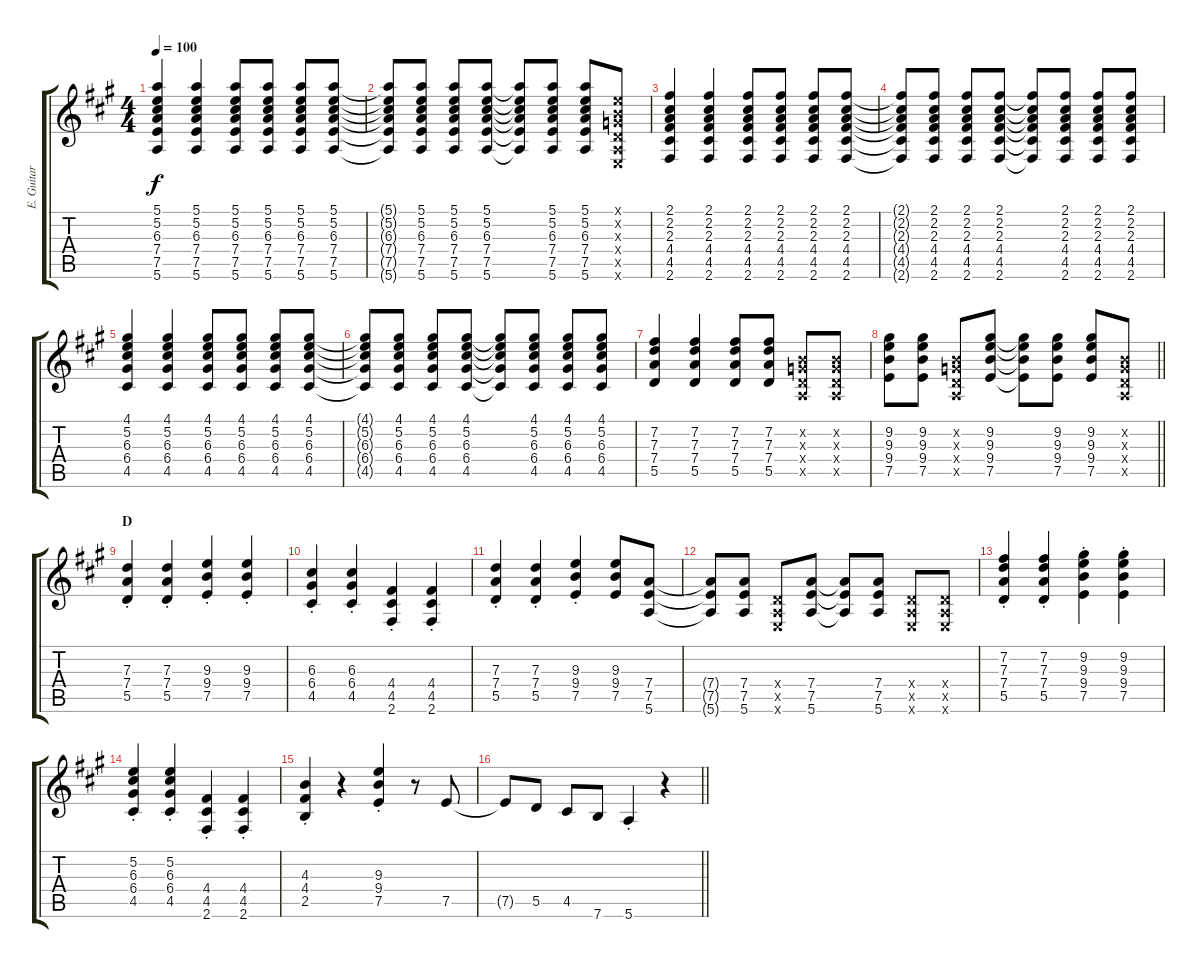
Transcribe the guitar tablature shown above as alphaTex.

\track ("E. Guitar III" "E. Guitar ") {instrument overdrivenguitar}
\staff {score tabs}
\tuning (E4 B3 G3 D3 A2 E2) {hide}
\ts (4 4)
\tempo 100
\clef g2
\ks a
(5.1 5.2 6.3 7.4 7.5 5.6).4{dy f} (5.1 5.2 6.3 7.4 7.5 5.6).4 (5.1 5.2 6.3 7.4 7.5 5.6).8 (5.1 5.2 6.3 7.4 7.5 5.6).8 (5.1 5.2 6.3 7.4 7.5 5.6).8 (5.1 5.2 6.3 7.4 7.5 5.6).8 |
(5.1{t} 5.2{t} 6.3{t} 7.4{t} 7.5{t} 5.6{t}).8 (5.1 5.2 6.3 7.4 7.5 5.6).8 (5.1 5.2 6.3 7.4 7.5 5.6).8 (5.1 5.2 6.3 7.4 7.5 5.6).8 (5.1{t} 5.2{t} 6.3{t} 7.4{t} 7.5{t} 5.6{t}).8 (5.1 5.2 6.3 7.4 7.5 5.6).8 (5.1 5.2 6.3 7.4 7.5 5.6).8 (0.1{x} 0.2{x} 0.3{x} 0.4{x} 0.5{x} 0.6{x}).8 |
(2.1 2.2 2.3 4.4 4.5 2.6).4 (2.1 2.2 2.3 4.4 4.5 2.6).4 (2.1 2.2 2.3 4.4 4.5 2.6).8 (2.1 2.2 2.3 4.4 4.5 2.6).8 (2.1 2.2 2.3 4.4 4.5 2.6).8 (2.1 2.2 2.3 4.4 4.5 2.6).8 |
(2.1{t} 2.2{t} 2.3{t} 4.4{t} 4.5{t} 2.6{t}).8 (2.1 2.2 2.3 4.4 4.5 2.6).8 (2.1 2.2 2.3 4.4 4.5 2.6).8 (2.1 2.2 2.3 4.4 4.5 2.6).8 (2.1{t} 2.2{t} 2.3{t} 4.4{t} 4.5{t} 2.6{t}).8 (2.1 2.2 2.3 4.4 4.5 2.6).8 (2.1 2.2 2.3 4.4 4.5 2.6).8 (2.1 2.2 2.3 4.4 4.5 2.6).8 |
(4.1 5.2 6.3 6.4 4.5).4 (4.1 5.2 6.3 6.4 4.5).4 (4.1 5.2 6.3 6.4 4.5).8 (4.1 5.2 6.3 6.4 4.5).8 (4.1 5.2 6.3 6.4 4.5).8 (4.1 5.2 6.3 6.4 4.5).8 |
(4.1{t} 5.2{t} 6.3{t} 6.4{t} 4.5{t}).8 (4.1 5.2 6.3 6.4 4.5).8 (4.1 5.2 6.3 6.4 4.5).8 (4.1 5.2 6.3 6.4 4.5).8 (4.1{t} 5.2{t} 6.3{t} 6.4{t} 4.5{t}).8 (4.1 5.2 6.3 6.4 4.5).8 (4.1 5.2 6.3 6.4 4.5).8 (4.1 5.2 6.3 6.4 4.5).8 |
(7.2 7.3 7.4 5.5).4 (7.2 7.3 7.4 5.5).4 (7.2 7.3 7.4 5.5).8 (7.2 7.3 7.4 5.5).8 (0.2{x} 0.3{x} 0.4{x} 0.5{x}).8 (0.2{x} 0.3{x} 0.4{x} 0.5{x}).8 |
\barLineRight lightlight
(9.2 9.3 9.4 7.5).8 (9.2 9.3 9.4 7.5).8 (0.2{x} 0.3{x} 0.4{x} 0.5{x}).8 (9.2 9.3 9.4 7.5).8 (9.2{t} 9.3{t} 9.4{t} 7.5{t}).8 (9.2 9.3 9.4 7.5).8 (9.2 9.3 9.4 7.5).8 (0.2{x} 0.3{x} 0.4{x} 0.5{x}).8 |
\section ("" "D")
(7.3{st} 7.4{st} 5.5{st}).4 (7.3{st} 7.4{st} 5.5{st}).4 (9.3{st} 9.4{st} 7.5{st}).4 (9.3{st} 9.4{st} 7.5{st}).4 |
(6.3{st} 6.4{st} 4.5{st}).4 (6.3{st} 6.4{st} 4.5{st}).4 (4.4{st} 4.5{st} 2.6{st}).4 (4.4{st} 4.5{st} 2.6{st}).4 |
(7.3{st} 7.4{st} 5.5{st}).4 (7.3{st} 7.4{st} 5.5{st}).4 (9.3{st} 9.4{st} 7.5{st}).4 (9.3 9.4 7.5).8 (7.4 7.5 5.6).8 |
(7.4{t} 7.5{t} 5.6{t}).8 (7.4 7.5 5.6).8 (0.4{x} 0.5{x} 0.6{x}).8 (7.4 7.5 5.6).8 (7.4{t} 7.5{t} 5.6{t}).8 (7.4 7.5 5.6).8 (0.4{x} 0.5{x} 0.6{x}).8 (0.4{x} 0.5{x} 0.6{x}).8 |
(7.2{st} 7.3{st} 7.4{st} 5.5{st}).4 (7.2{st} 7.3{st} 7.4{st} 5.5{st}).4 (9.2{st} 9.3{st} 9.4{st} 7.5{st}).4 (9.2{st} 9.3{st} 9.4{st} 7.5{st}).4 |
(5.2{st} 6.3{st} 6.4{st} 4.5{st}).4 (5.2{st} 6.3{st} 6.4{st} 4.5{st}).4 (4.4{st} 4.5{st} 2.6{st}).4 (4.4{st} 4.5{st} 2.6{st}).4 |
(4.3{st} 4.4{st} 2.5{st}).4 r.4 (9.3{st} 9.4{st} 7.5{st}).4 r.8 7.5.8 |
\barLineRight lightlight
7.5{t}.8 5.5.8 4.5.8 7.6.8 5.6{st}.4 r.4
